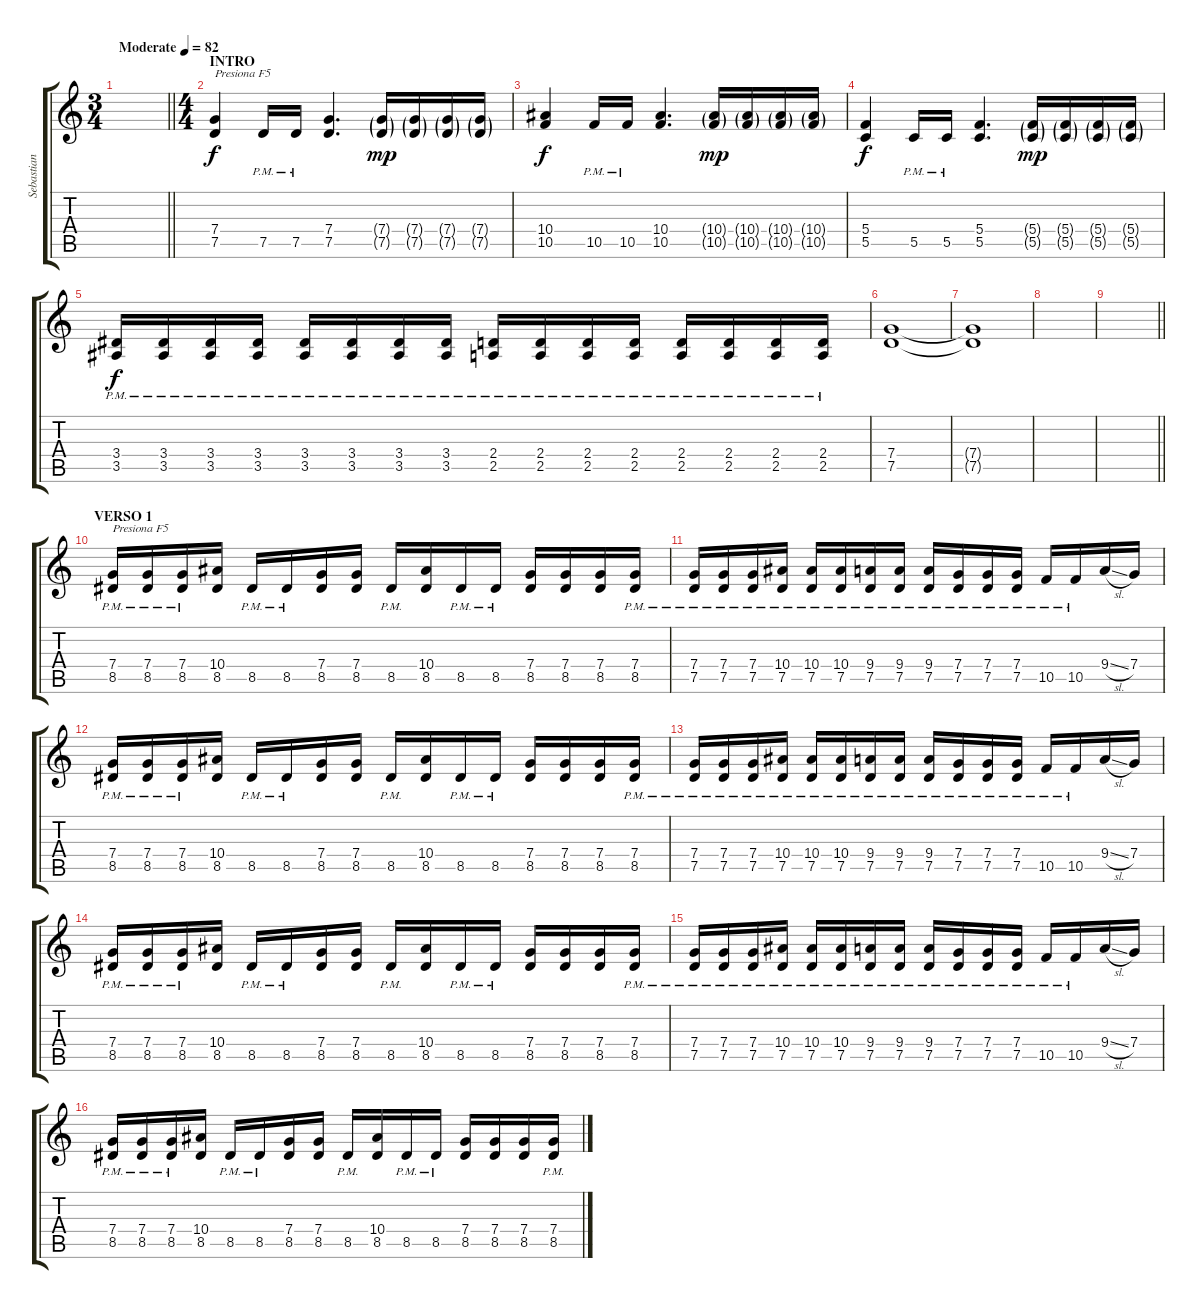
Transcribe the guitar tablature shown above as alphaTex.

\track ("Sebastian" "Sebastian") {instrument distortionguitar}
\staff {score tabs}
\tuning (D4 A3 F3 C3 G2 D2) {hide}
\ts (3 4)
\tempo (82 "Moderate")
\clef g2
\barLineRight lightlight
\ks c
|
\ts (4 4)
\section ("" "INTRO")
(7.4 7.5).4{txt "Presiona F5"} 7.5{pm}.16 7.5{pm}.16 (7.4 7.5).4{d} (7.4{g} 7.5{g}).16{dy mp} (7.4{g} 7.5{g}).16 (7.4{g} 7.5{g}).16 (7.4{g} 7.5{g}).16 |
(10.4 10.5).4{dy f} 10.5{pm}.16 10.5{pm}.16 (10.4 10.5).4{d} (10.4{g} 10.5{g}).16{dy mp} (10.4{g} 10.5{g}).16 (10.4{g} 10.5{g}).16 (10.4{g} 10.5{g}).16 |
(5.4 5.5).4{dy f} 5.5{pm}.16 5.5{pm}.16 (5.4 5.5).4{d} (5.4{g} 5.5{g}).16{dy mp} (5.4{g} 5.5{g}).16 (5.4{g} 5.5{g}).16 (5.4{g} 5.5{g}).16 |
(3.4{pm} 3.5{pm}).16{dy f} (3.4{pm} 3.5{pm}).16 (3.4{pm} 3.5{pm}).16 (3.4{pm} 3.5{pm}).16 (3.4{pm} 3.5{pm}).16 (3.4{pm} 3.5{pm}).16 (3.4{pm} 3.5{pm}).16 (3.4{pm} 3.5{pm}).16 (2.4{pm} 2.5{pm}).16 (2.4{pm} 2.5{pm}).16 (2.4 2.5{pm}).16 (2.4{pm} 2.5{pm}).16 (2.4{pm} 2.5{pm}).16 (2.4{pm} 2.5{pm}).16 (2.4{pm} 2.5{pm}).16 (2.4{pm} 2.5{pm}).16 |
(7.4 7.5).1{volume 0} |
(7.4{t} 7.5{t}).1 |
|
\barLineRight lightlight
|
\section ("" "VERSO 1")
(7.4{pm} 8.5{pm}).16{txt "Presiona F5" volume 10 instrument electricguitarjazz} (7.4{pm} 8.5{pm}).16 (7.4{pm} 8.5{pm}).16 (10.4 8.5).16 8.5{pm}.16 8.5{pm}.16 (7.4 8.5).16 (7.4 8.5).16 8.5{pm}.16 (10.4 8.5).16 8.5{pm}.16 8.5{pm}.16 (7.4 8.5).16 (7.4 8.5).16 (7.4 8.5).16 (7.4{pm} 8.5{pm}).16 |
(7.4{pm} 7.5{pm}).16 (7.4{pm} 7.5{pm}).16 (7.4{pm} 7.5{pm}).16 (10.4{pm} 7.5{pm}).16 (10.4{pm} 7.5{pm}).16 (10.4{pm} 7.5{pm}).16 (9.4{pm} 7.5{pm}).16 (9.4{pm} 7.5{pm}).16 (9.4{pm} 7.5{pm}).16 (7.4{pm} 7.5{pm}).16 (7.4{pm} 7.5{pm}).16 (7.4{pm} 7.5{pm}).16 10.5{pm}.16 10.5{pm}.16 9.4{sl}.16 7.4.16 |
(7.4{pm} 8.5{pm}).16 (7.4{pm} 8.5{pm}).16 (7.4{pm} 8.5{pm}).16 (10.4 8.5).16 8.5{pm}.16 8.5{pm}.16 (7.4 8.5).16 (7.4 8.5).16 8.5{pm}.16 (10.4 8.5).16 8.5{pm}.16 8.5{pm}.16 (7.4 8.5).16 (7.4 8.5).16 (7.4 8.5).16 (7.4{pm} 8.5{pm}).16 |
(7.4{pm} 7.5{pm}).16 (7.4{pm} 7.5{pm}).16 (7.4{pm} 7.5{pm}).16 (10.4{pm} 7.5{pm}).16 (10.4{pm} 7.5{pm}).16 (10.4{pm} 7.5{pm}).16 (9.4{pm} 7.5{pm}).16 (9.4{pm} 7.5{pm}).16 (9.4{pm} 7.5{pm}).16 (7.4{pm} 7.5{pm}).16 (7.4{pm} 7.5{pm}).16 (7.4{pm} 7.5{pm}).16 10.5{pm}.16 10.5{pm}.16 9.4{sl}.16 7.4.16 |
(7.4{pm} 8.5{pm}).16 (7.4{pm} 8.5{pm}).16 (7.4{pm} 8.5{pm}).16 (10.4 8.5).16 8.5{pm}.16 8.5{pm}.16 (7.4 8.5).16 (7.4 8.5).16 8.5{pm}.16 (10.4 8.5).16 8.5{pm}.16 8.5{pm}.16 (7.4 8.5).16 (7.4 8.5).16 (7.4 8.5).16 (7.4{pm} 8.5{pm}).16 |
(7.4{pm} 7.5{pm}).16 (7.4{pm} 7.5{pm}).16 (7.4{pm} 7.5{pm}).16 (10.4{pm} 7.5{pm}).16 (10.4{pm} 7.5{pm}).16 (10.4{pm} 7.5{pm}).16 (9.4{pm} 7.5{pm}).16 (9.4{pm} 7.5{pm}).16 (9.4{pm} 7.5{pm}).16 (7.4{pm} 7.5{pm}).16 (7.4{pm} 7.5{pm}).16 (7.4{pm} 7.5{pm}).16 10.5{pm}.16 10.5{pm}.16 9.4{sl}.16 7.4.16 |
(7.4{pm} 8.5{pm}).16 (7.4{pm} 8.5{pm}).16 (7.4{pm} 8.5{pm}).16 (10.4 8.5).16 8.5{pm}.16 8.5{pm}.16 (7.4 8.5).16 (7.4 8.5).16 8.5{pm}.16 (10.4 8.5).16 8.5{pm}.16 8.5{pm}.16 (7.4 8.5).16 (7.4 8.5).16 (7.4 8.5).16 (7.4{pm} 8.5{pm}).16
